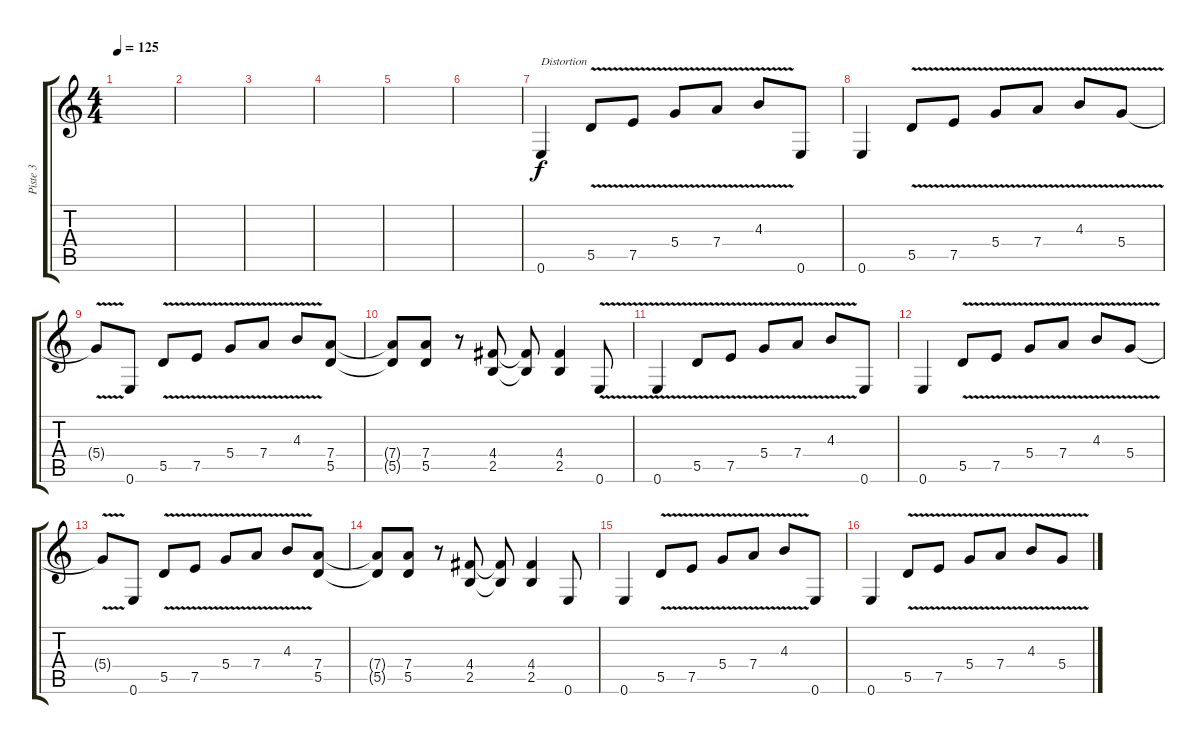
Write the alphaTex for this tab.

\track ("Piste 3" "Piste 3") {instrument distortionguitar}
\staff {score tabs}
\tuning (E4 B3 G3 D3 A2 E2) {hide}
\ts (4 4)
\tempo 125
\clef g2
\ks c
|
|
|
|
|
|
0.6.4{txt "Distortion" dy f} 5.5{v}.8 7.5{v}.8 5.4{v}.8 7.4{v}.8 4.3{v}.8 0.6.8 |
0.6.4 5.5{v}.8 7.5{v}.8 5.4{v}.8 7.4{v}.8 4.3{v}.8 5.4{v}.8 |
5.4{t}.8 0.6.8 5.5{v}.8 7.5{v}.8 5.4{v}.8 7.4{v}.8 4.3{v}.8 (7.4 5.5).8 |
(7.4{t} 5.5{t}).8 (7.4 5.5).8 r.8 (4.4 2.5).8 (4.4{t} 2.5{t}).8 (4.4 2.5).4 0.6{v}.8 |
0.6{v}.4 5.5{v}.8 7.5{v}.8 5.4{v}.8 7.4{v}.8 4.3{v}.8 0.6.8 |
0.6.4 5.5{v}.8 7.5{v}.8 5.4{v}.8 7.4{v}.8 4.3{v}.8 5.4{v}.8 |
5.4{t}.8 0.6.8 5.5{v}.8 7.5{v}.8 5.4{v}.8 7.4{v}.8 4.3{v}.8 (7.4 5.5).8 |
(7.4{t} 5.5{t}).8 (7.4 5.5).8 r.8 (4.4 2.5).8 (4.4{t} 2.5{t}).8 (4.4 2.5).4 0.6.8 |
0.6.4 5.5{v}.8 7.5{v}.8 5.4{v}.8 7.4{v}.8 4.3{v}.8 0.6.8 |
0.6.4 5.5{v}.8 7.5{v}.8 5.4{v}.8 7.4{v}.8 4.3{v}.8 5.4{v}.8
